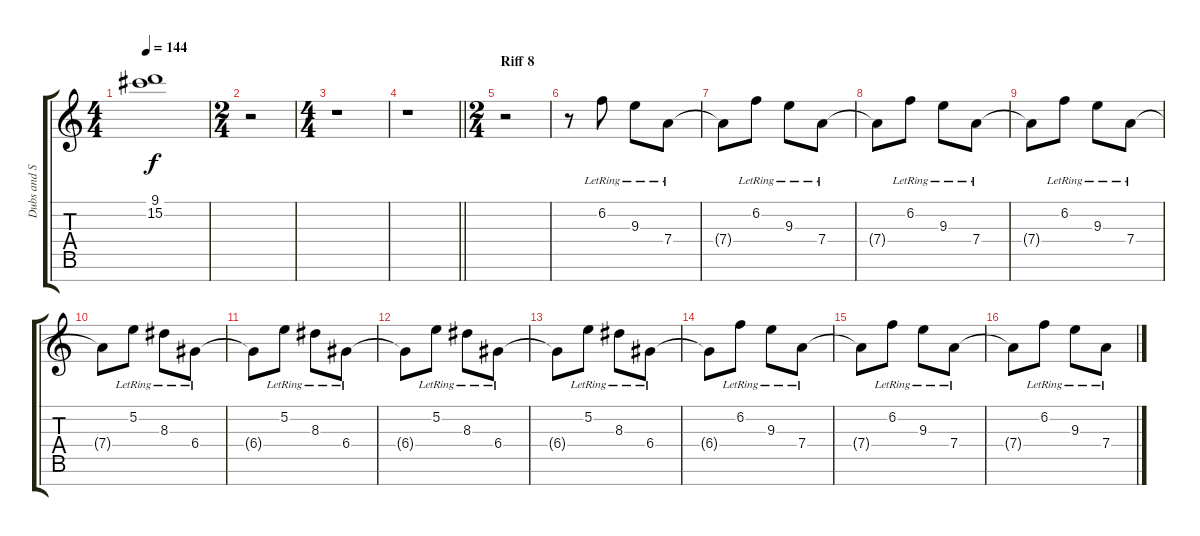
\track ("Dubs and Synth" "Dubs and S") {instrument distortionguitar}
\staff {score tabs}
\tuning (E4 B3 G3 D3 A2 E2 B1) {hide}
\ts (4 4)
\tempo 144
\clef g2
\ks c
(9.1{t} 15.2{t}).1{dy f} |
\ts (2 4)
r.2 |
\ts (4 4)
r.1 |
\barLineRight lightlight
r.1 |
\ts (2 4)
\section ("" "Riff 8")
r.2{volume 8 instrument distortionguitar} |
r.8 6.2{lr}.8 9.3{lr}.8 7.4{lr}.8 |
7.4{t}.8 6.2{lr}.8 9.3{lr}.8 7.4{lr}.8 |
7.4{t}.8 6.2{lr}.8 9.3{lr}.8 7.4{lr}.8 |
7.4{t}.8 6.2{lr}.8 9.3{lr}.8 7.4{lr}.8 |
7.4{t}.8 5.2{lr}.8 8.3{lr}.8 6.4{lr}.8 |
6.4{t}.8 5.2{lr}.8 8.3{lr}.8 6.4{lr}.8 |
6.4{t}.8 5.2{lr}.8 8.3{lr}.8 6.4{lr}.8 |
6.4{t}.8 5.2{lr}.8 8.3{lr}.8 6.4{lr}.8 |
6.4{t}.8 6.2{lr}.8 9.3{lr}.8 7.4{lr}.8 |
7.4{t}.8 6.2{lr}.8 9.3{lr}.8 7.4{lr}.8 |
7.4{t}.8 6.2{lr}.8 9.3{lr}.8 7.4{lr}.8
